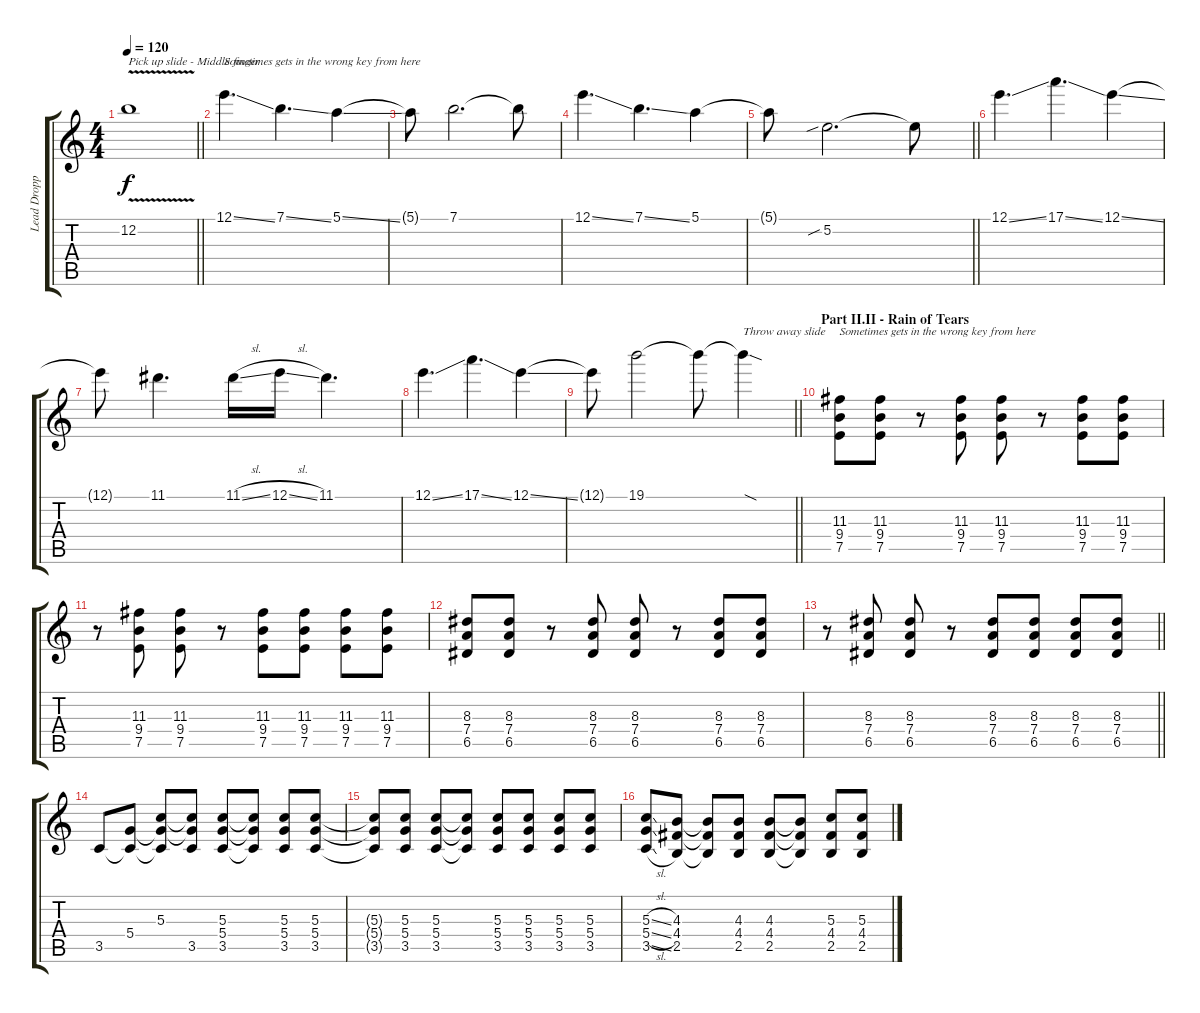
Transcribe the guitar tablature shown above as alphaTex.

\track ("Lead Dropped D " "Lead Dropp") {instrument distortionguitar}
\staff {score tabs}
\tuning (E4 B3 G3 D3 A2 D2) {hide}
\ts (4 4)
\tempo 120
\clef g2
\barLineRight lightlight
\ks c
12.2{v}.1{txt "Pick up slide - Middle finger" dy f} |
12.1{ss}.4{d txt "Sometimes gets in the wrong key from here"} 7.1{ss}.4{d} 5.1{ss}.4 |
5.1{t}.8 7.1.2{d} 7.1{t}.8 |
12.1{ss}.4{d} 7.1{ss}.4{d} 5.1.4 |
\barLineRight lightlight
5.1{t}.8 5.2{sib}.2{d} 5.2{t}.8 |
12.1{ss}.4{d} 17.1{ss}.4{d} 12.1{ss}.4 |
12.1{t}.8 11.1.4{d} 11.1{sl}.16 12.1{sl}.16 11.1.4{d} |
12.1{ss}.4{d} 17.1{ss}.4{d} 12.1{ss}.4 |
\barLineRight lightlight
12.1{t}.8 19.1.2 19.1{t}.8 19.1{sod t}.4{txt "Throw away slide"} |
\section ("" "Part II.II - Rain of Tears")
(11.3 9.4 7.5).8{txt "Sometimes gets in the wrong key from here" balance 0 instrument distortionguitar} (11.3 9.4 7.5).8 r.8 (11.3 9.4 7.5).8 (11.3 9.4 7.5).8 r.8 (11.3 9.4 7.5).8 (11.3 9.4 7.5).8 |
r.8 (11.3 9.4 7.5).8 (11.3 9.4 7.5).8 r.8 (11.3 9.4 7.5).8 (11.3 9.4 7.5).8 (11.3 9.4 7.5).8 (11.3 9.4 7.5).8 |
(8.3 7.4 6.5).8 (8.3 7.4 6.5).8 r.8 (8.3 7.4 6.5).8 (8.3 7.4 6.5).8 r.8 (8.3 7.4 6.5).8 (8.3 7.4 6.5).8 |
\barLineRight lightlight
r.8 (8.3 7.4 6.5).8 (8.3 7.4 6.5).8 r.8 (8.3 7.4 6.5).8 (8.3 7.4 6.5).8 (8.3 7.4 6.5).8 (8.3 7.4 6.5).8 |
3.5.8 (5.4 3.5{t}).8 (5.3 5.4{t} 3.5{t}).8 (5.3{t} 5.4{t} 3.5).8 (5.3 5.4 3.5).8 (5.3{t} 5.4{t} 3.5{t}).8 (5.3 5.4 3.5).8 (5.3 5.4 3.5).8 |
(5.3{t} 5.4{t} 3.5{t}).8 (5.3 5.4 3.5).8 (5.3 5.4 3.5).8 (5.3{t} 5.4{t} 3.5{t}).8 (5.3 5.4 3.5).8 (5.3 5.4 3.5).8 (5.3 5.4 3.5).8 (5.3 5.4 3.5).8 |
(5.3{sl} 5.4{sl} 3.5{sl}).8 (4.3 4.4 2.5).8 (4.3{t} 4.4{t} 2.5{t}).8 (4.3 4.4 2.5).8 (4.3 4.4 2.5).8 (4.3{t} 4.4{t} 2.5{t}).8 (5.3 4.4 2.5).8 (5.3 4.4 2.5).8
